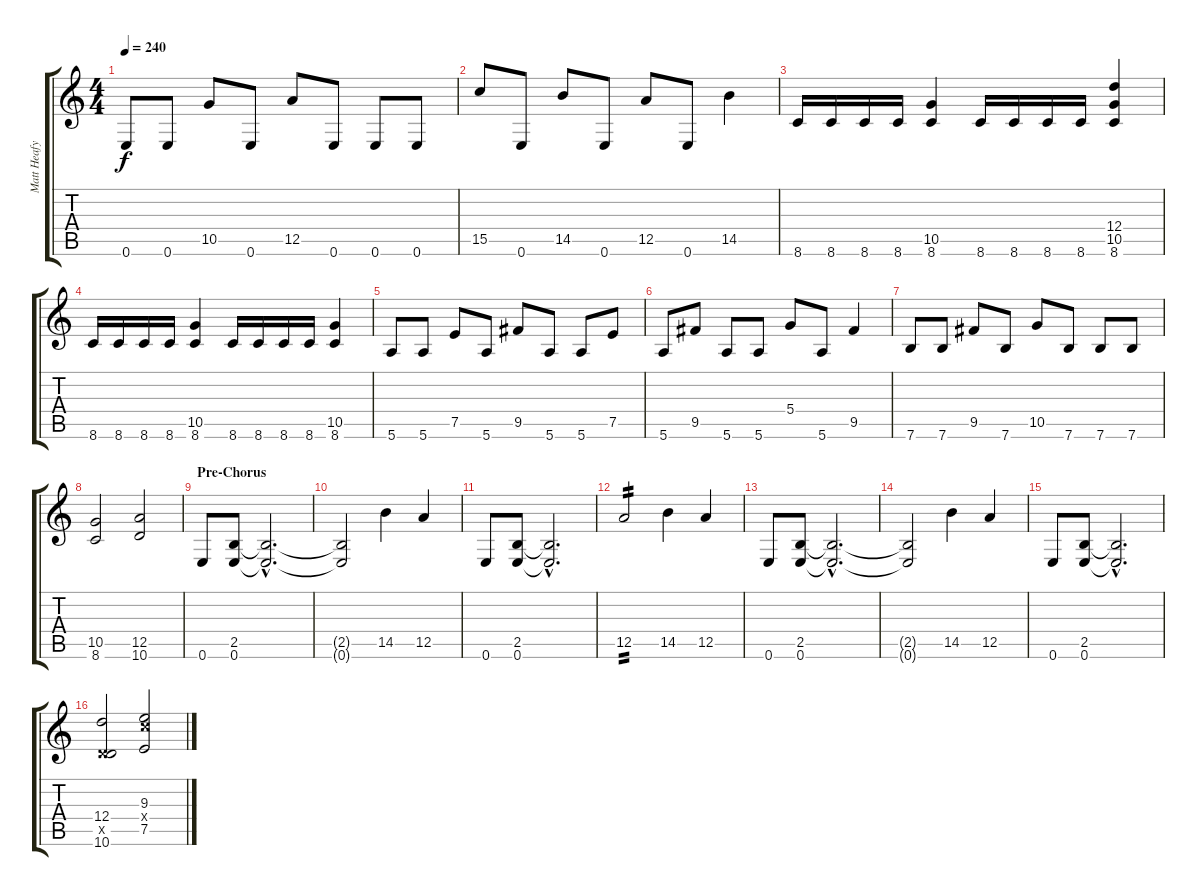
\track ("Matt Heafy (Guitar)" "Matt Heafy") {instrument overdrivenguitar}
\staff {score tabs}
\tuning (E4 B3 G3 D3 A2 E2) {hide}
\ts (4 4)
\tempo 240
\clef g2
\ks c
0.6.8{dy f} 0.6.8 10.5.8 0.6.8 12.5.8 0.6.8 0.6.8 0.6.8 |
15.5.8 0.6.8 14.5.8 0.6.8 12.5.8 0.6.8 14.5.4 |
8.6.16 8.6.16 8.6.16 8.6.16 (10.5 8.6).4 8.6.16 8.6.16 8.6.16 8.6.16 (12.4 10.5 8.6).4 |
8.6.16 8.6.16 8.6.16 8.6.16 (10.5 8.6).4 8.6.16 8.6.16 8.6.16 8.6.16 (10.5 8.6).4 |
5.6.8 5.6.8 7.5.8 5.6.8 9.5.8 5.6.8 5.6.8 7.5.8 |
5.6.8 9.5.8 5.6.8 5.6.8 5.4.8 5.6.8 9.5.4 |
7.6.8 7.6.8 9.5.8 7.6.8 10.5.8 7.6.8 7.6.8 7.6.8 |
(10.5 8.6).2 (12.5 10.6).2 |
\section ("" "Pre-Chorus")
0.6.8 (2.5 0.6).8 (2.5{hac t} 0.6{hac t}).2{d} |
(2.5{t} 0.6{t}).2 14.5.4 12.5.4 |
0.6.8 (2.5 0.6).8 (2.5{hac t} 0.6{hac t}).2{d} |
12.5.2{tp 2} 14.5.4 12.5.4 |
0.6.8 (2.5 0.6).8 (2.5{hac t} 0.6{hac t}).2{d} |
(2.5{t} 0.6{t}).2 14.5.4 12.5.4 |
0.6.8 (2.5 0.6).8 (2.5{hac t} 0.6{hac t}).2{d} |
(12.4 5.5{x} 10.6).2 (9.3 10.4{x} 7.5).2
